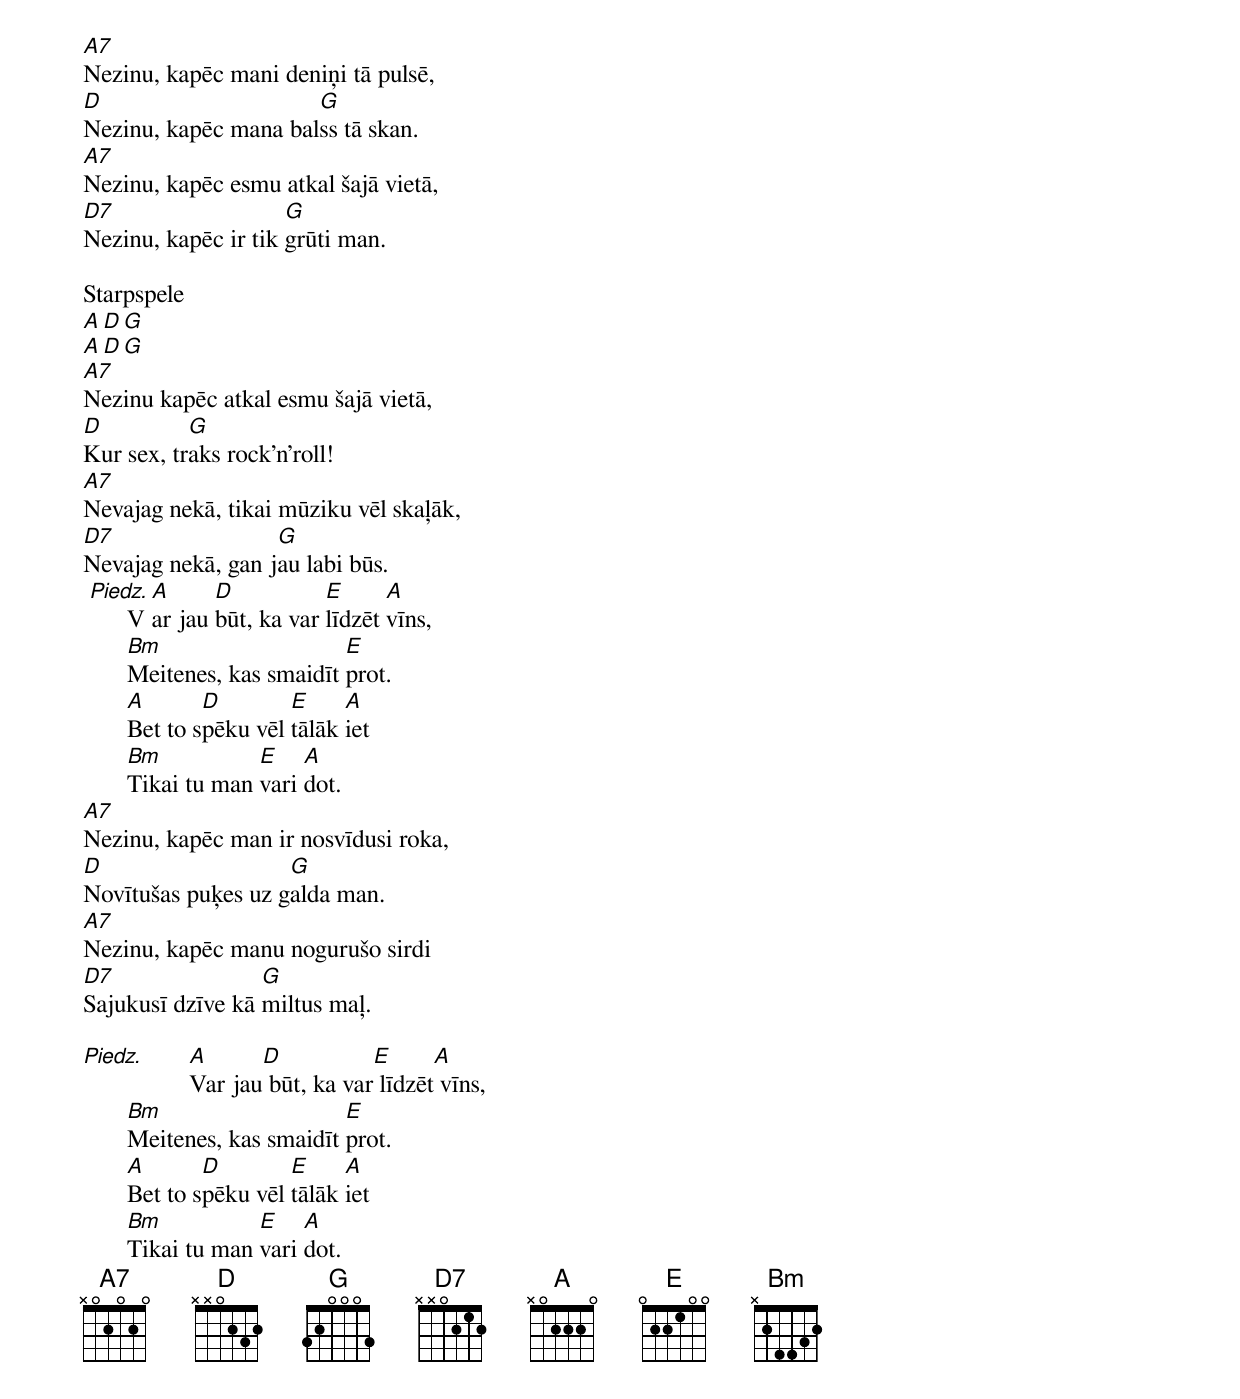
A7
Nezinu, kapēc mani deniņi tā pulsē,
D                     G
Nezinu, kapēc mana balss tā skan.
A7
Nezinu, kapēc esmu atkal šajā vietā,
D7                   G
Nezinu, kapēc ir tik grūti man.

Starpspele
          A D G
         A  D  G
A7
Nezinu kapēc atkal esmu šajā vietā,
D          G
Kur sex, traks rock'n'roll!
A7
Nevajag nekā, tikai mūziku vēl skaļāk,
D7                 G
Nevajag nekā, gan jau labi būs.
 Piedz. A      D           E      A
       Var jau būt, ka var līdzēt vīns,
       Bm                    E
       Meitenes, kas smaidīt prot.
       A       D        E     A
       Bet to spēku vēl tālāk iet
       Bm           E    A
       Tikai tu man vari dot.
A7
Nezinu, kapēc man ir nosvīdusi roka,
D                   G
Novītušas puķes uz galda man.
A7
Nezinu, kapēc manu nogurušo sirdi
D7                G
Sajukusī dzīve kā miltus maļ.

Piedz. A      D           E      A
       Var jau būt, ka var līdzēt vīns,
       Bm                    E
       Meitenes, kas smaidīt prot.
       A       D        E     A
       Bet to spēku vēl tālāk iet
       Bm           E    A
       Tikai tu man vari dot.
